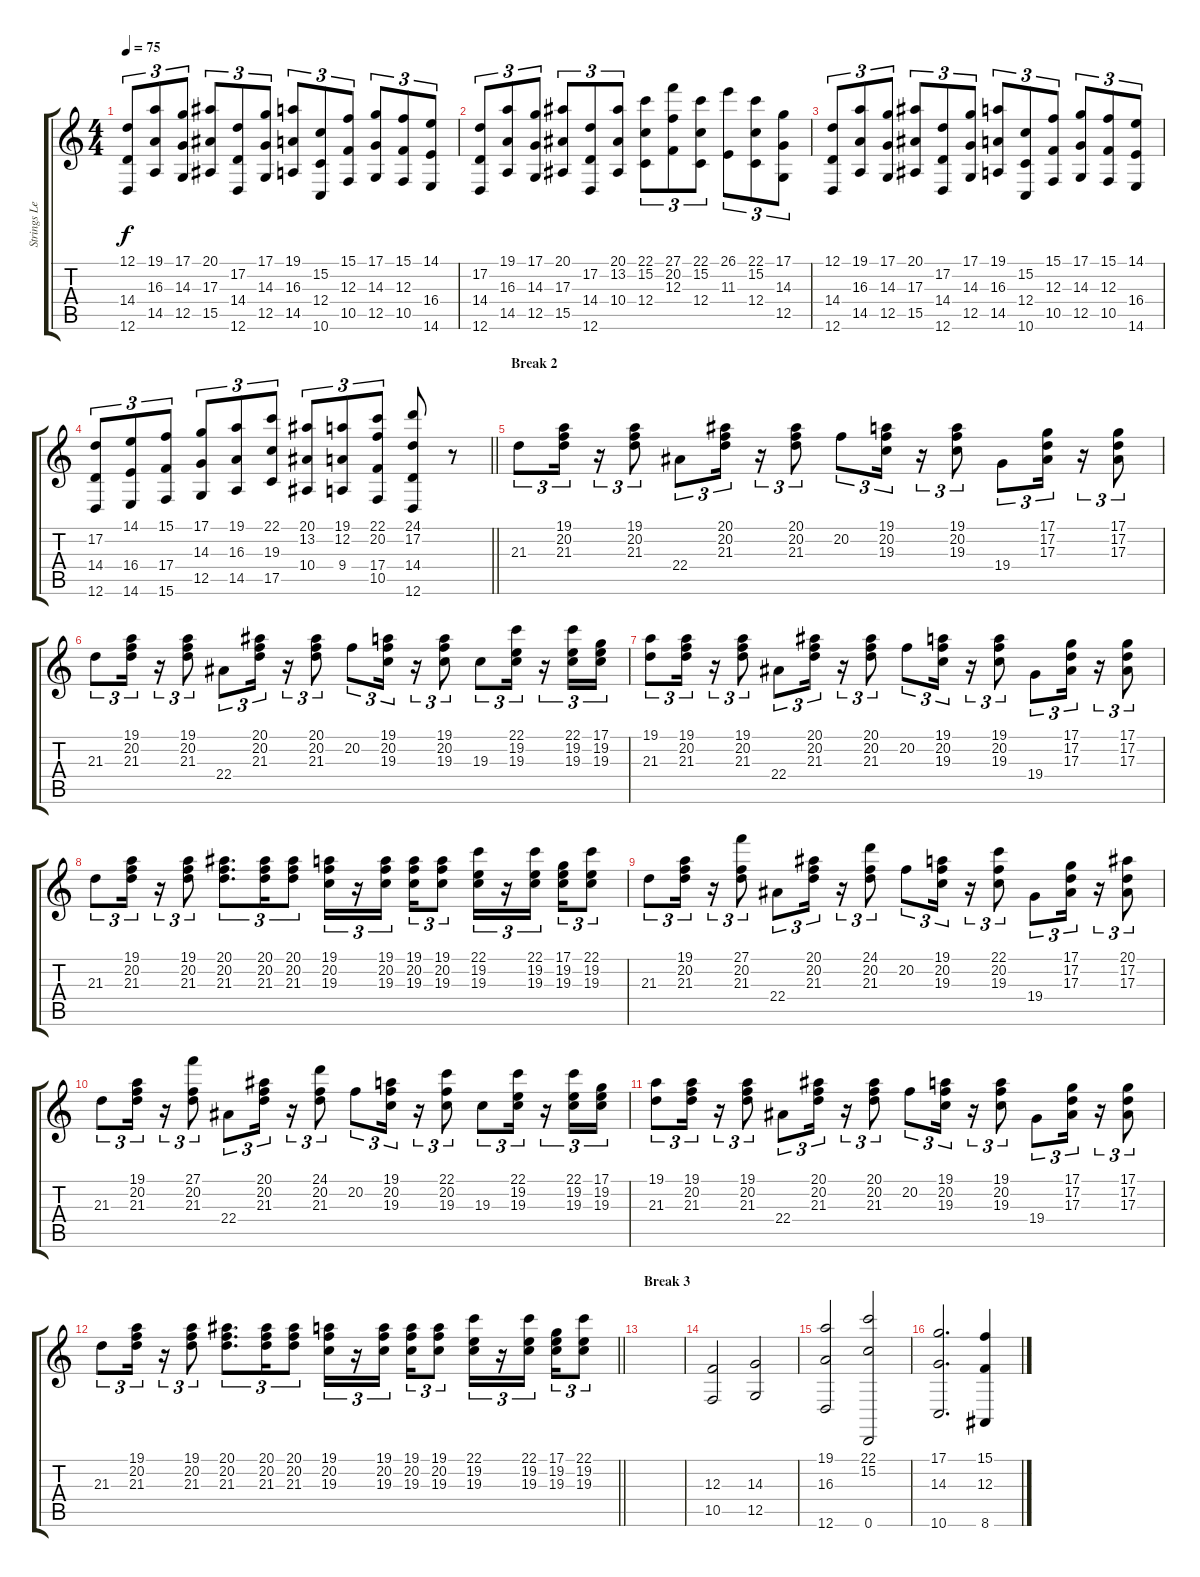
\track ("Strings Lead" "Strings Le") {instrument stringensemble1}
\staff {score tabs}
\tuning (D4 A3 F3 C3 G2 D2) {hide}
\ts (4 4)
\tempo 75
\clef g2
\ks c
(12.1 14.4 12.6).8{tu (3 2) dy f} (19.1 16.3 14.5).8{tu (3 2)} (17.1 14.3 12.5).8{tu (3 2)} (20.1 17.3 15.5).8{tu (3 2)} (17.2 14.4 12.6).8{tu (3 2)} (17.1 14.3 12.5).8{tu (3 2)} (19.1 16.3 14.5).8{tu (3 2)} (15.2 12.4 10.6).8{tu (3 2)} (15.1 12.3 10.5).8{tu (3 2)} (17.1 14.3 12.5).8{tu (3 2)} (15.1 12.3 10.5).8{tu (3 2)} (14.1 16.4 14.6).8{tu (3 2)} |
(17.2 14.4 12.6).8{tu (3 2)} (19.1 16.3 14.5).8{tu (3 2)} (17.1 14.3 12.5).8{tu (3 2)} (20.1 17.3 15.5).8{tu (3 2)} (17.2 14.4 12.6).8{tu (3 2)} (20.1 13.2 10.4).8{tu (3 2)} (22.1 15.2 12.4).8{tu (3 2)} (27.1 20.2 12.3).8{tu (3 2)} (22.1 15.2 12.4).8{tu (3 2)} (26.1 11.3).8{tu (3 2)} (22.1 15.2 12.4).8{tu (3 2)} (17.1 14.3 12.5).8{tu (3 2)} |
(12.1 14.4 12.6).8{tu (3 2)} (19.1 16.3 14.5).8{tu (3 2)} (17.1 14.3 12.5).8{tu (3 2)} (20.1 17.3 15.5).8{tu (3 2)} (17.2 14.4 12.6).8{tu (3 2)} (17.1 14.3 12.5).8{tu (3 2)} (19.1 16.3 14.5).8{tu (3 2)} (15.2 12.4 10.6).8{tu (3 2)} (15.1 12.3 10.5).8{tu (3 2)} (17.1 14.3 12.5).8{tu (3 2)} (15.1 12.3 10.5).8{tu (3 2)} (14.1 16.4 14.6).8{tu (3 2)} |
\barLineRight lightlight
(17.2 14.4 12.6).8{tu (3 2)} (14.1 16.4 14.6).8{tu (3 2)} (15.1 17.4 15.6).8{tu (3 2)} (17.1 14.3 12.5).8{tu (3 2)} (19.1 16.3 14.5).8{tu (3 2)} (22.1 19.3 17.5).8{tu (3 2)} (20.1 13.2 10.4).8{tu (3 2)} (19.1 12.2 9.4).8{tu (3 2)} (22.1 20.2 17.4 10.5).8{tu (3 2)} (24.1 17.2 14.4 12.6).8 r.8 |
\section ("" "Break 2")
21.3.8{tu (3 2) volume 12} (19.1 20.2 21.3).16{tu (3 2)} r.16{tu (3 2)} (19.1 20.2 21.3).8{tu (3 2)} 22.4.8{tu (3 2)} (20.1 20.2 21.3).16{tu (3 2)} r.16{tu (3 2)} (20.1 20.2 21.3).8{tu (3 2)} 20.2.8{tu (3 2)} (19.1 20.2 19.3).16{tu (3 2)} r.16{tu (3 2)} (19.1 20.2 19.3).8{tu (3 2)} 19.4.8{tu (3 2)} (17.1 17.2 17.3).16{tu (3 2)} r.16{tu (3 2)} (17.1 17.2 17.3).8{tu (3 2)} |
21.3.8{tu (3 2)} (19.1 20.2 21.3).16{tu (3 2)} r.16{tu (3 2)} (19.1 20.2 21.3).8{tu (3 2)} 22.4.8{tu (3 2)} (20.1 20.2 21.3).16{tu (3 2)} r.16{tu (3 2)} (20.1 20.2 21.3).8{tu (3 2)} 20.2.8{tu (3 2)} (19.1 20.2 19.3).16{tu (3 2)} r.16{tu (3 2)} (19.1 20.2 19.3).8{tu (3 2)} 19.3.8{tu (3 2)} (22.1 19.2 19.3).16{tu (3 2)} r.16{tu (3 2)} (22.1 19.2 19.3).16{tu (3 2)} (17.1 19.2 19.3).16{tu (3 2)} |
(19.1 21.3).8{tu (3 2)} (19.1 20.2 21.3).16{tu (3 2)} r.16{tu (3 2)} (19.1 20.2 21.3).8{tu (3 2)} 22.4.8{tu (3 2)} (20.1 20.2 21.3).16{tu (3 2)} r.16{tu (3 2)} (20.1 20.2 21.3).8{tu (3 2)} 20.2.8{tu (3 2)} (19.1 20.2 19.3).16{tu (3 2)} r.16{tu (3 2)} (19.1 20.2 19.3).8{tu (3 2)} 19.4.8{tu (3 2)} (17.1 17.2 17.3).16{tu (3 2)} r.16{tu (3 2)} (17.1 17.2 17.3).8{tu (3 2)} |
21.3.8{tu (3 2)} (19.1 20.2 21.3).16{tu (3 2)} r.16{tu (3 2)} (19.1 20.2 21.3).8{tu (3 2)} (20.1 20.2 21.3).8{d tu (3 2)} (20.1 20.2 21.3).16{tu (3 2)} (20.1 20.2 21.3).8{tu (3 2)} (19.1 20.2 19.3).16{tu (3 2)} r.16{tu (3 2)} (19.1 20.2 19.3).16{tu (3 2) beam splitsecondary} (19.1 20.2 19.3).16{tu (3 2)} (19.1 20.2 19.3).8{tu (3 2)} (22.1 19.2 19.3).16{tu (3 2)} r.16{tu (3 2)} (22.1 19.2 19.3).16{tu (3 2) beam splitsecondary} (17.1 19.2 19.3).16{tu (3 2)} (22.1 19.2 19.3).8{tu (3 2)} |
21.3.8{tu (3 2)} (19.1 20.2 21.3).16{tu (3 2)} r.16{tu (3 2)} (27.1 20.2 21.3).8{tu (3 2)} 22.4.8{tu (3 2)} (20.1 20.2 21.3).16{tu (3 2)} r.16{tu (3 2)} (24.1 20.2 21.3).8{tu (3 2)} 20.2.8{tu (3 2)} (19.1 20.2 19.3).16{tu (3 2)} r.16{tu (3 2)} (22.1 20.2 19.3).8{tu (3 2)} 19.4.8{tu (3 2)} (17.1 17.2 17.3).16{tu (3 2)} r.16{tu (3 2)} (20.1 17.2 17.3).8{tu (3 2)} |
21.3.8{tu (3 2)} (19.1 20.2 21.3).16{tu (3 2)} r.16{tu (3 2)} (27.1 20.2 21.3).8{tu (3 2)} 22.4.8{tu (3 2)} (20.1 20.2 21.3).16{tu (3 2)} r.16{tu (3 2)} (24.1 20.2 21.3).8{tu (3 2)} 20.2.8{tu (3 2)} (19.1 20.2 19.3).16{tu (3 2)} r.16{tu (3 2)} (22.1 20.2 19.3).8{tu (3 2)} 19.3.8{tu (3 2)} (22.1 19.2 19.3).16{tu (3 2)} r.16{tu (3 2)} (22.1 19.2 19.3).16{tu (3 2)} (17.1 19.2 19.3).16{tu (3 2)} |
(19.1 21.3).8{tu (3 2)} (19.1 20.2 21.3).16{tu (3 2)} r.16{tu (3 2)} (19.1 20.2 21.3).8{tu (3 2)} 22.4.8{tu (3 2)} (20.1 20.2 21.3).16{tu (3 2)} r.16{tu (3 2)} (20.1 20.2 21.3).8{tu (3 2)} 20.2.8{tu (3 2)} (19.1 20.2 19.3).16{tu (3 2)} r.16{tu (3 2)} (19.1 20.2 19.3).8{tu (3 2)} 19.4.8{tu (3 2)} (17.1 17.2 17.3).16{tu (3 2)} r.16{tu (3 2)} (17.1 17.2 17.3).8{tu (3 2)} |
\barLineRight lightlight
21.3.8{tu (3 2)} (19.1 20.2 21.3).16{tu (3 2)} r.16{tu (3 2)} (19.1 20.2 21.3).8{tu (3 2)} (20.1 20.2 21.3).8{d tu (3 2)} (20.1 20.2 21.3).16{tu (3 2)} (20.1 20.2 21.3).8{tu (3 2)} (19.1 20.2 19.3).16{tu (3 2)} r.16{tu (3 2)} (19.1 20.2 19.3).16{tu (3 2) beam splitsecondary} (19.1 20.2 19.3).16{tu (3 2)} (19.1 20.2 19.3).8{tu (3 2)} (22.1 19.2 19.3).16{tu (3 2)} r.16{tu (3 2)} (22.1 19.2 19.3).16{tu (3 2) beam splitsecondary} (17.1 19.2 19.3).16{tu (3 2)} (22.1 19.2 19.3).8{tu (3 2)} |
\section ("" "Break 3")
|
(12.3 10.5).2 (14.3 12.5).2 |
(19.1 16.3 12.6).2 (22.1 15.2 0.6).2 |
(17.1 14.3 10.6).2{d} (15.1 12.3 8.6).4
